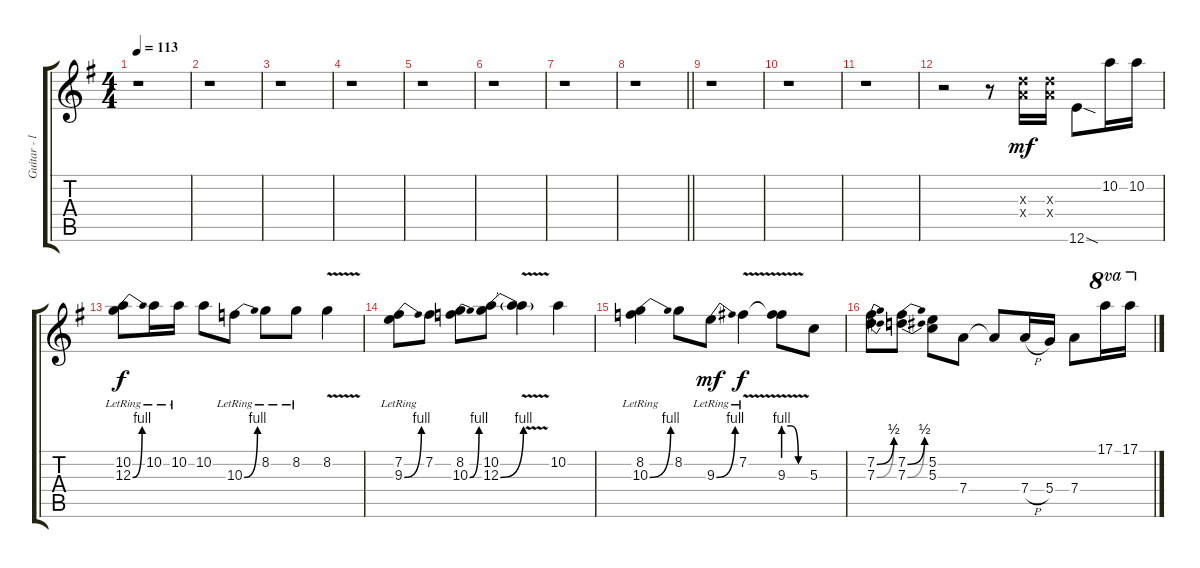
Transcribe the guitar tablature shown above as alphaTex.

\track ("Guitar - lead" "Guitar - l") {instrument distortionguitar}
\staff {score tabs}
\tuning (E4 B3 G3 D3 A2 E2) {hide}
\ts (4 4)
\tempo 113
\clef g2
\ks g
r.1{dy f} |
r.1 |
r.1 |
r.1 |
r.1 |
r.1 |
r.1 |
\barLineRight lightlight
r.1 |
r.1 |
r.1 |
r.1 |
r.2 r.8 (7.3{x} 7.4{x}).16{dy mf} (7.3{x} 7.4{x}).16 12.6{sod}.8 10.2.16 10.2.16 |
(10.2{lr} 12.3{be (bend 0 0 60 4) lr}).8{dy f} 10.2{lr}.16 10.2{lr}.16 10.2.8 10.3{be (bend 0 0 60 4) lr}.8 8.2{lr}.8 8.2{lr}.8 8.2{v}.4 |
(7.2{lr} 9.3{be (bend 0 0 60 4) lr}).8 7.2.8 (8.2 10.3{be (bend 0 0 60 4)}).8 (10.2 12.3{be (bend 0 0 60 4)}).8 (10.2{v t} 12.3{v t}).4 10.2.4 |
(8.2{lr} 10.3{be (bend 0 0 60 4) lr}).4 8.2.8 9.3{be (bend 0 0 60 4) lr}.8{dy mf} 7.2{v lr}.4{dy f} (7.2{t} 9.3{be (custom 0 4 20 4 40 0 60 0)}).8 5.3.8 |
(7.2{be (bend 0 0 60 2)} 7.3{be (bend 0 0 60 2)}).8 (7.2{be (bend 0 0 60 2)} 7.3{be (bend 0 0 60 2)}).8 (5.2 5.3).8 7.4.8 7.4{t}.8 7.4{h}.16 5.4.16 7.4.8 17.1.16{ot 8va} 17.1.16{ot 8va}
